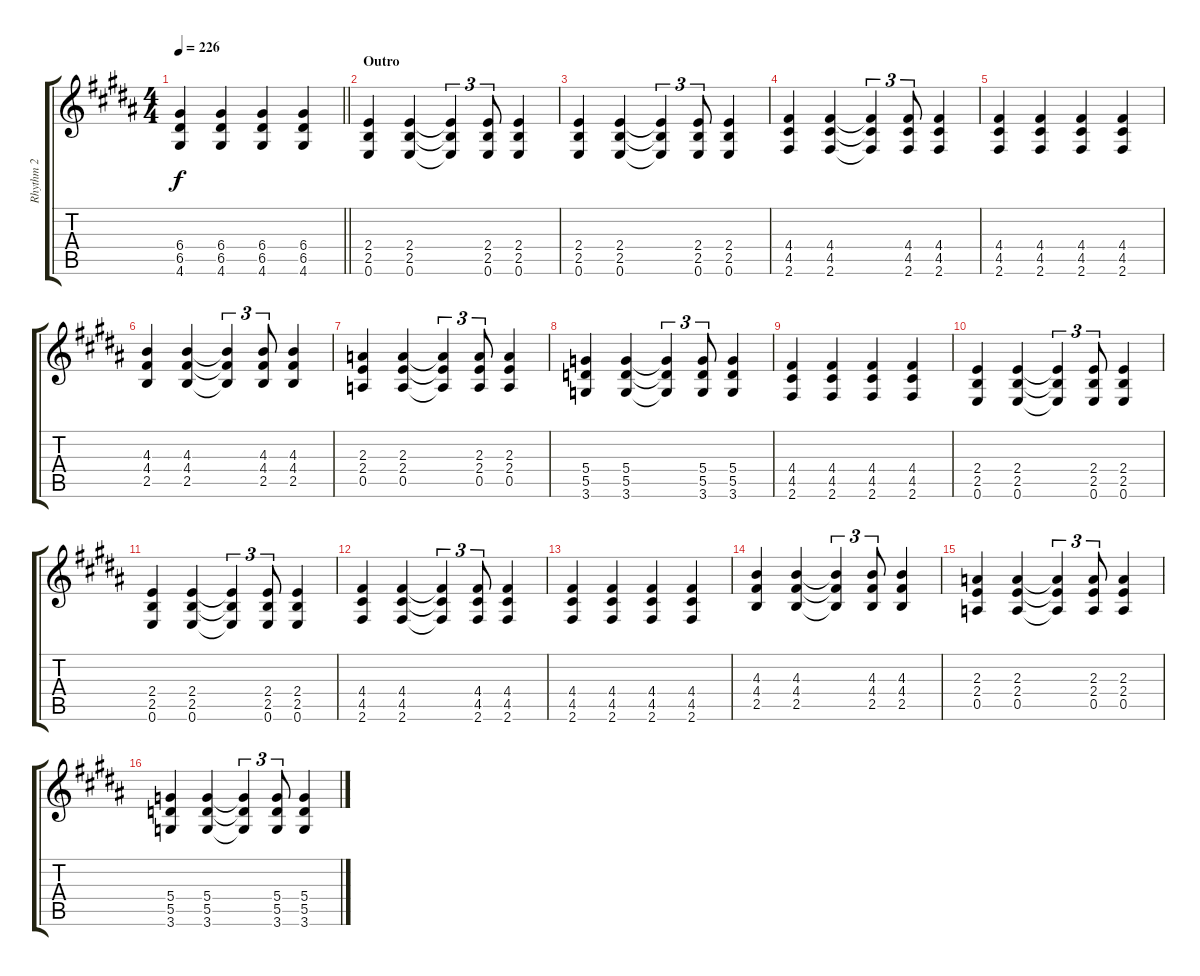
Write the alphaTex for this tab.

\track ("Rhythm 2" "Rhythm 2") {instrument overdrivenguitar}
\staff {score tabs}
\tuning (E4 B3 G3 D3 A2 E2) {hide}
\ts (4 4)
\tempo 226
\clef g2
\barLineRight lightlight
\ks b
(6.4 6.5 4.6).4{dy f} (6.4 6.5 4.6).4 (6.4 6.5 4.6).4 (6.4 6.5 4.6).4 |
\section ("" "Outro")
(2.4 2.5 0.6).4 (2.4 2.5 0.6).4 (2.4{t} 2.5{t} 0.6{t}).4{tu (3 2)} (2.4 2.5 0.6).8{tu (3 2)} (2.4 2.5 0.6).4 |
(2.4 2.5 0.6).4 (2.4 2.5 0.6).4 (2.4{t} 2.5{t} 0.6{t}).4{tu (3 2)} (2.4 2.5 0.6).8{tu (3 2)} (2.4 2.5 0.6).4 |
(4.4 4.5 2.6).4 (4.4 4.5 2.6).4 (4.4{t} 4.5{t} 2.6{t}).4{tu (3 2)} (4.4 4.5 2.6).8{tu (3 2)} (4.4 4.5 2.6).4 |
(4.4 4.5 2.6).4 (4.4 4.5 2.6).4 (4.4 4.5 2.6).4 (4.4 4.5 2.6).4 |
(4.3 4.4 2.5).4 (4.3 4.4 2.5).4 (4.3{t} 4.4{t} 2.5{t}).4{tu (3 2)} (4.3 4.4 2.5).8{tu (3 2)} (4.3 4.4 2.5).4 |
(2.3 2.4 0.5).4 (2.3 2.4 0.5).4 (2.3{t} 2.4{t} 0.5{t}).4{tu (3 2)} (2.3 2.4 0.5).8{tu (3 2)} (2.3 2.4 0.5).4 |
(5.4 5.5 3.6).4 (5.4 5.5 3.6).4 (5.4{t} 5.5{t} 3.6{t}).4{tu (3 2)} (5.4 5.5 3.6).8{tu (3 2)} (5.4 5.5 3.6).4 |
(4.4 4.5 2.6).4 (4.4 4.5 2.6).4 (4.4 4.5 2.6).4 (4.4 4.5 2.6).4 |
(2.4 2.5 0.6).4 (2.4 2.5 0.6).4 (2.4{t} 2.5{t} 0.6{t}).4{tu (3 2)} (2.4 2.5 0.6).8{tu (3 2)} (2.4 2.5 0.6).4 |
(2.4 2.5 0.6).4 (2.4 2.5 0.6).4 (2.4{t} 2.5{t} 0.6{t}).4{tu (3 2)} (2.4 2.5 0.6).8{tu (3 2)} (2.4 2.5 0.6).4 |
(4.4 4.5 2.6).4 (4.4 4.5 2.6).4 (4.4{t} 4.5{t} 2.6{t}).4{tu (3 2)} (4.4 4.5 2.6).8{tu (3 2)} (4.4 4.5 2.6).4 |
(4.4 4.5 2.6).4 (4.4 4.5 2.6).4 (4.4 4.5 2.6).4 (4.4 4.5 2.6).4 |
(4.3 4.4 2.5).4 (4.3 4.4 2.5).4 (4.3{t} 4.4{t} 2.5{t}).4{tu (3 2)} (4.3 4.4 2.5).8{tu (3 2)} (4.3 4.4 2.5).4 |
(2.3 2.4 0.5).4 (2.3 2.4 0.5).4 (2.3{t} 2.4{t} 0.5{t}).4{tu (3 2)} (2.3 2.4 0.5).8{tu (3 2)} (2.3 2.4 0.5).4 |
(5.4 5.5 3.6).4 (5.4 5.5 3.6).4 (5.4{t} 5.5{t} 3.6{t}).4{tu (3 2)} (5.4 5.5 3.6).8{tu (3 2)} (5.4 5.5 3.6).4
